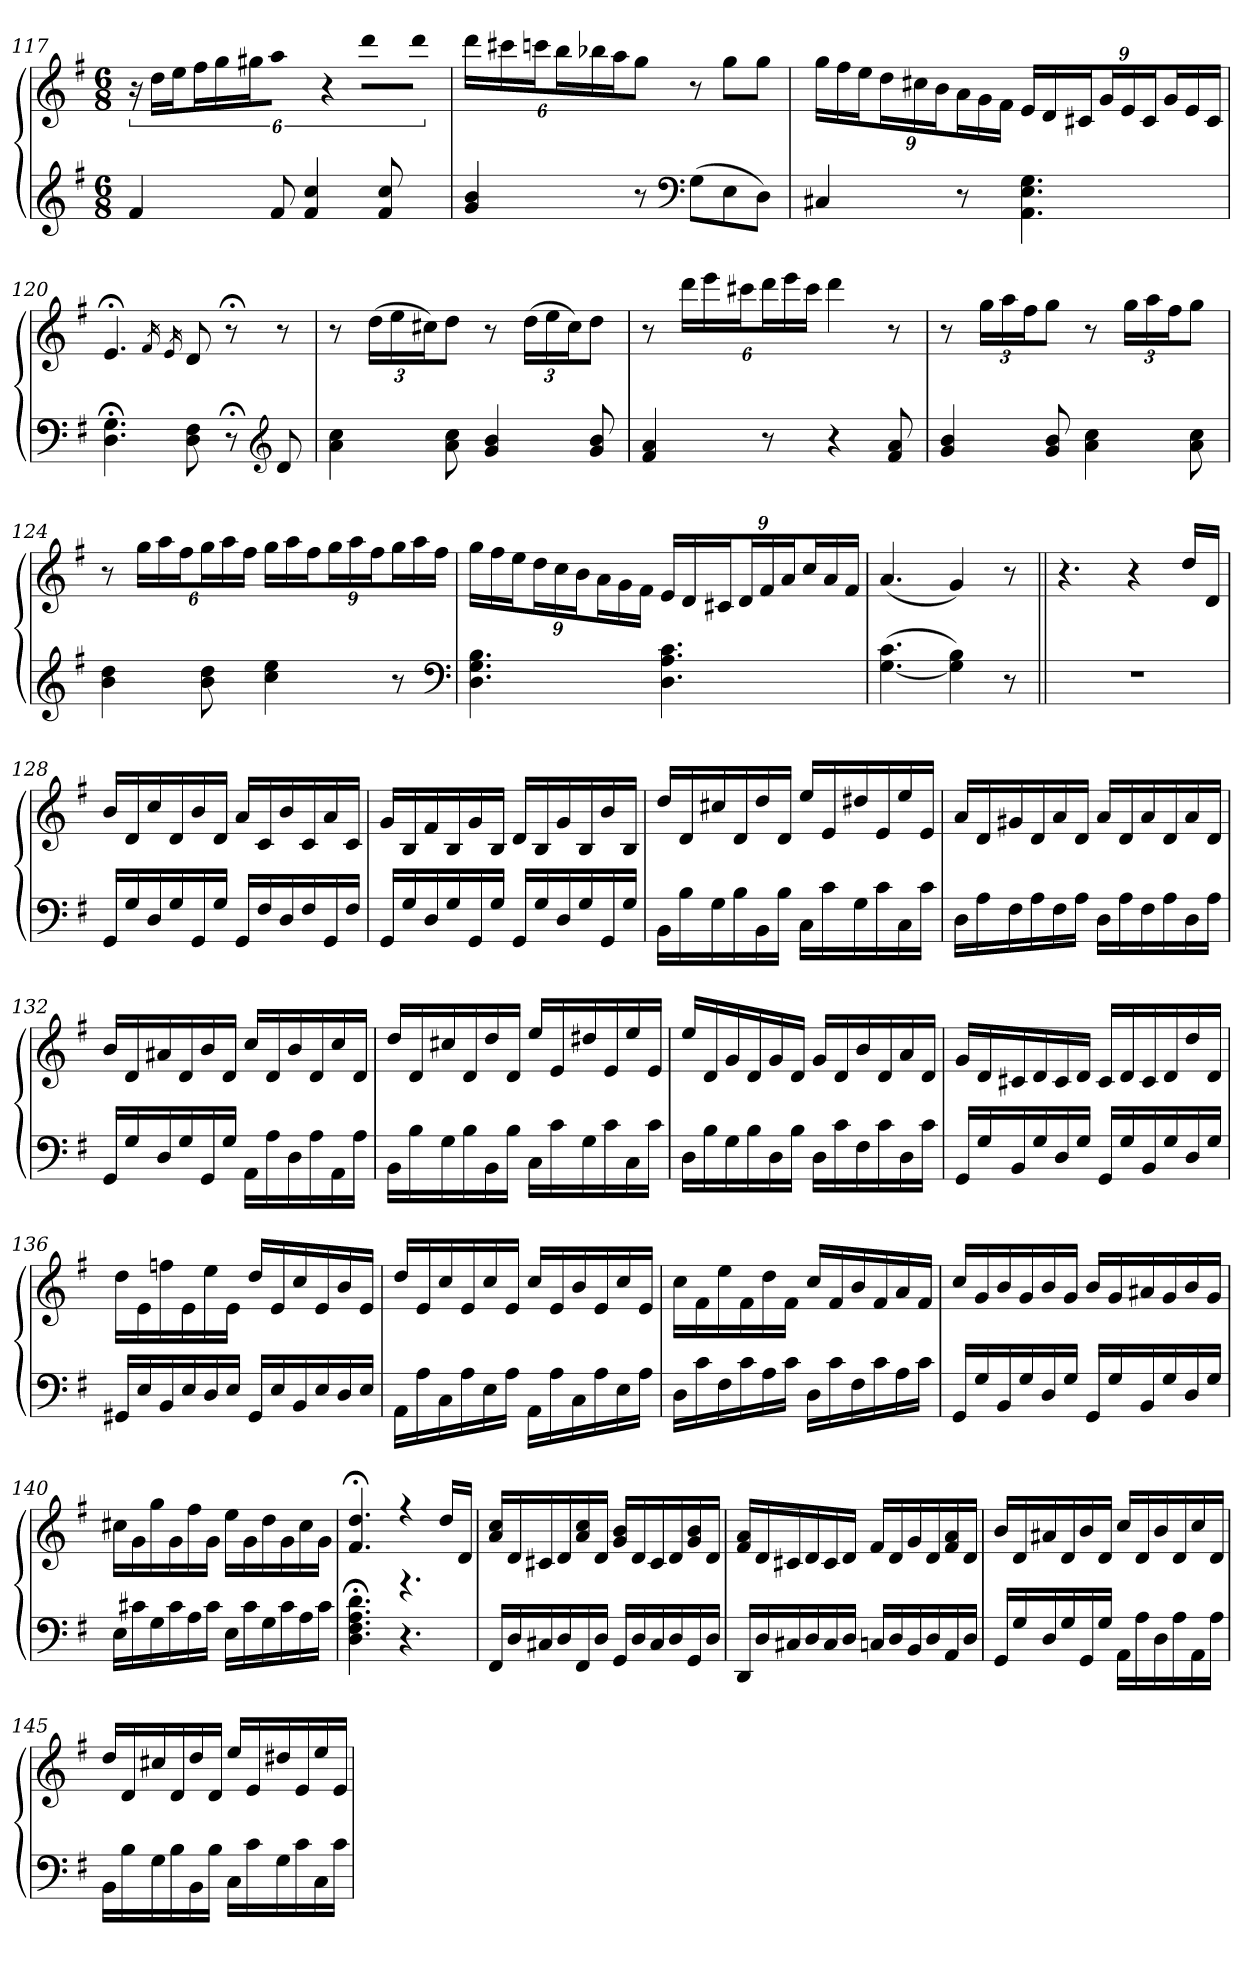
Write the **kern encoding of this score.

**kern	**kern
*part1	*part1
*staff2	*staff1
*clefG2	*clefG2
*k[f#]	*k[f#]
*M6/8	*M6/8
=117	=117
4f#	24r
.	24ddLL
.	24eeJ
.	24ff#L
.	24gg
.	24gg#XJ
8f#	8aaJ
4f# 4cc	8r
.	8dddL
8f# 8cc	8dddJ
=118	=118
4g 4b	24dddLL
.	24ccc#X
.	24cccnJ
.	24bbL
.	24bb-X
.	24aaJ
8r	8ggJ
*clefF4	*
(8GL	8r
8E	8ggL
8DJ)	8ggJ
=119	=119
4C#X	24ggLL
.	24ff#
.	24eeJ
.	24ddL
.	24cc#X
.	24bJ
8r	24aL
.	24g
.	24f#JJ
4.AA 4.E 4.G	24eLL
.	24d
.	24c#XJ
.	24gL
.	24e
.	24c#J
.	24gL
.	24e
.	24c#JJ
=120	=120
4.D;< 4.G;<	4.e;<
.	16qf#
.	16qe
8D 8F#	8d
8r;<	8r;<
*clefG2	*
8d	8r
=121	=121
4a 4cc	8r
.	(24ddLL
.	24ee
.	24cc#XJ)
8a 8cc	8ddJ
4g 4b	8r
.	(24ddLL
.	24ee
.	24cc#J)
8g 8b	8ddJ
=122	=122
4f# 4a	8r
.	24dddLL
.	24eee
.	24ccc#XJ
8r	24dddL
.	24eee
.	24ccc#JJ
4r	4ddd
8f# 8a	8r
=123	=123
4g 4b	8r
.	24ggLL
.	24aa
.	24ff#J
8g 8b	8ggJ
4a 4cc	8r
.	24ggLL
.	24aa
.	24ff#J
8a 8cc	8ggJ
=124	=124
4b 4dd	8r
.	24ggLL
.	24aa
.	24ff#J
8b 8dd	24ggL
.	24aa
.	24ff#JJ
4cc 4ee	24ggLL
.	24aa
.	24ff#J
.	24ggL
.	24aa
.	24ff#J
8r	24ggL
.	24aa
.	24ff#JJ
*clefF4	*
=125	=125
4.D 4.G 4.B	24ggLL
.	24ff#
.	24eeJ
.	24ddL
.	24cc
.	24bJ
.	24aL
.	24g
.	24f#JJ
4.D 4.A 4.c	24eLL
.	24d
.	24c#XJ
.	24dL
.	24f#
.	24aJ
.	24ccL
.	24a
.	24f#JJ
=126	=126
([4.G 4.c	(4.a
4G] 4B)	4g)
8r	8r
=127||	=127||
2.r	4.r
.	4r
.	16ddLL
.	16dJJ
=128	=128
16GGLL	16bLL
16G	16d
16D	16cc
16G	16d
16GG	16b
16GJJ	16dJJ
16GGLL	16aLL
16F#	16c
16D	16b
16F#	16c
16GG	16a
16F#JJ	16cJJ
=129	=129
16GGLL	16gLL
16G	16B
16D	16f#
16G	16B
16GG	16g
16GJJ	16BJJ
16GGLL	16dLL
16G	16B
16D	16g
16G	16B
16GG	16b
16GJJ	16BJJ
=130	=130
16BBLL	16ddLL
16B	16d
16G	16cc#X
16B	16d
16BB	16dd
16BJJ	16dJJ
16CLL	16eeLL
16c	16e
16G	16dd#X
16c	16e
16C	16ee
16cJJ	16eJJ
=131	=131
16DLL	16aLL
16A	16d
16F#	16g#X
16A	16d
16F#	16a
16AJJ	16dJJ
16DLL	16aLL
16A	16d
16F#	16a
16A	16d
16D	16a
16AJJ	16dJJ
=132	=132
16GGLL	16bLL
16G	16d
16D	16a#X
16G	16d
16GG	16b
16GJJ	16dJJ
16AALL	16ccLL
16A	16d
16D	16b
16A	16d
16AA	16cc
16AJJ	16dJJ
=133	=133
16BBLL	16ddLL
16B	16d
16G	16cc#X
16B	16d
16BB	16dd
16BJJ	16dJJ
16CLL	16eeLL
16c	16e
16G	16dd#X
16c	16e
16C	16ee
16cJJ	16eJJ
=134	=134
16DLL	16eeLL
16B	16d
16G	16g
16B	16d
16D	16g
16BJJ	16dJJ
16DLL	16gLL
16c	16d
16F#	16b
16c	16d
16D	16a
16cJJ	16dJJ
=135	=135
16GGLL	16gLL
16G	16d
16BB	16c#X
16G	16d
16D	16c#
16GJJ	16dJJ
16GGLL	16c#LL
16G	16d
16BB	16c#
16G	16d
16D	16dd
16GJJ	16dJJ
=136	=136
16GG#XLL	16ddLL
16E	16e
16BB	16ffn
16E	16e
16D	16ee
16EJJ	16eJJ
16GG#LL	16ddLL
16E	16e
16BB	16cc
16E	16e
16D	16b
16EJJ	16eJJ
=137	=137
16AALL	16ddLL
16A	16e
16C	16cc
16A	16e
16E	16cc
16AJJ	16eJJ
16AALL	16ccLL
16A	16e
16C	16b
16A	16e
16E	16cc
16AJJ	16eJJ
=138	=138
16DLL	16ccLL
16c	16f#
16F#	16ee
16c	16f#
16A	16dd
16cJJ	16f#JJ
16DLL	16ccLL
16c	16f#
16F#	16b
16c	16f#
16A	16a
16cJJ	16f#JJ
=139	=139
16GGLL	16ccLL
16G	16g
16BB	16b
16G	16g
16D	16b
16GJJ	16gJJ
16GGLL	16bLL
16G	16g
16BB	16a#X
16G	16g
16D	16b
16GJJ	16gJJ
=140	=140
16ELL	16cc#XLL
16c#X	16g
16G	16gg
16c#	16g
16A	16ff#
16c#JJ	16gJJ
16ELL	16eeLL
16c#	16g
16G	16dd
16c#	16g
16A	16cc#
16c#JJ	16gJJ
=141	=141
*	*^
4.D;< 4.F#;< 4.A;< 4.d;<	4.f#;< 4.dd;<	4.ryy
4.r	4r	4.r
.	16ddLL	.
.	16dJJ	.
*	*v	*v
=142	=142
16FF#LL	16a 16ccLL
16D	16d
16C#X	16c#X
16D	16d
16FF#	16a 16cc
16DJJ	16dJJ
16GGLL	16g 16bLL
16D	16d
16C#	16c#
16D	16d
16GG	16g 16b
16DJJ	16dJJ
=143	=143
16DDLL	16f# 16aLL
16D	16d
16C#X	16c#X
16D	16d
16C#	16c#
16DJJ	16dJJ
16CnLL	16f#LL
16D	16d
16BB	16g
16D	16d
16AA	16f# 16a
16DJJ	16dJJ
=144	=144
16GGLL	16bLL
16G	16d
16D	16a#X
16G	16d
16GG	16b
16GJJ	16dJJ
16AALL	16ccLL
16A	16d
16D	16b
16A	16d
16AA	16cc
16AJJ	16dJJ
=145	=145
16BBLL	16ddLL
16B	16d
16G	16cc#X
16B	16d
16BB	16dd
16BJJ	16dJJ
16CLL	16eeLL
16c	16e
16G	16dd#X
16c	16e
16C	16ee
16cJJ	16eJJ
=	=
*-	*-
